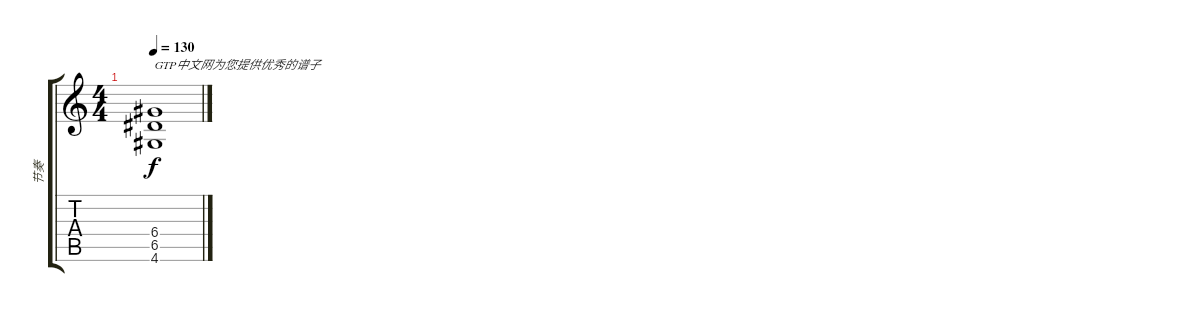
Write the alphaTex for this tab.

\track ("节奏" "节奏") {instrument overdrivenguitar}
\staff {score tabs}
\tuning (E4 B3 G3 D3 A2 E2) {hide}
\ts (4 4)
\tempo 130
\clef g2
\ks c
(6.4 6.5 4.6).1{txt "GTP中文网为您提供优秀的谱子" dy f}
